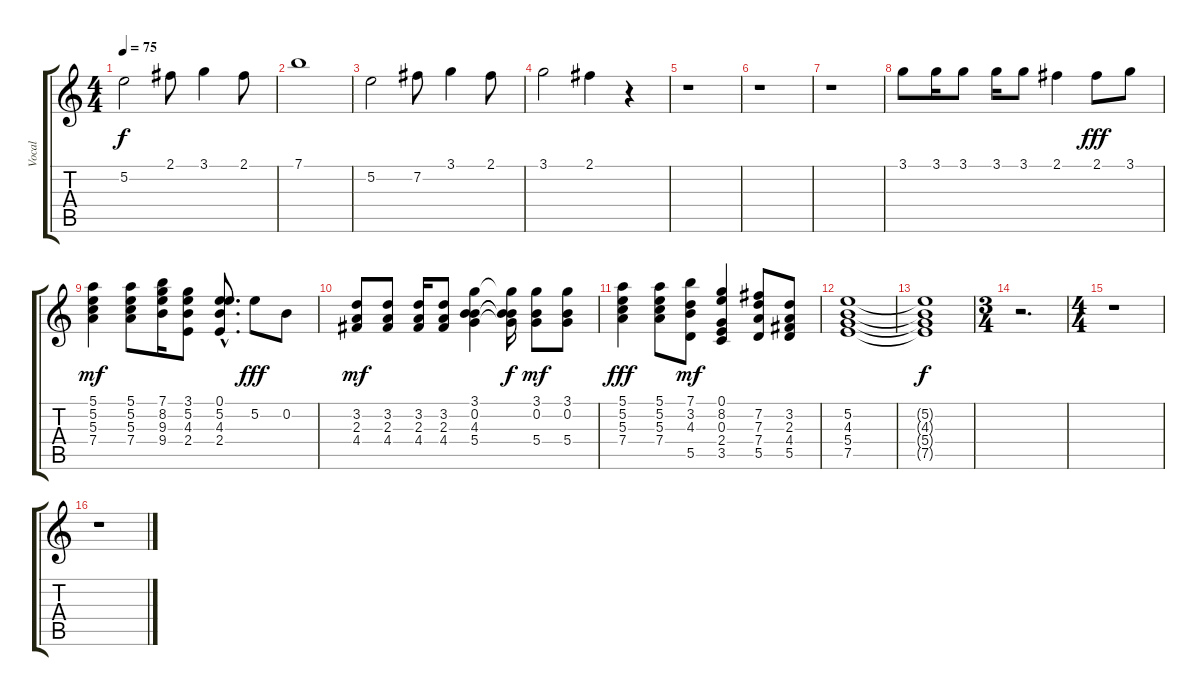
\track ("Vocal" "Vocal") {instrument overdrivenguitar}
\staff {score tabs}
\tuning (E4 B3 G3 D3 A2 E2) {hide}
\ts (4 4)
\tempo 75
\clef g2
\ks c
5.2.2{dy f} 2.1.8 3.1.4 2.1.8 |
7.1.1 |
5.2.2 7.2.8 3.1.4 2.1.8 |
3.1.2 2.1.4 r.4 |
r.1 |
r.1 |
r.1 |
3.1.8 3.1.16 3.1.8 3.1.16 3.1.8 2.1.4 2.1.8{dy fff} 3.1.8 |
(5.1 5.2 5.3 7.4).4{dy mf} (5.1 5.2 5.3 7.4).8 (7.1 8.2 9.3 9.4).16 (3.1 5.2 4.3 2.4).8 (0.1{hac} 5.2{hac} 4.3{hac} 2.4{hac}).8{d} 5.2.8{dy fff} 0.2.8 |
(3.2 2.3 4.4).8{dy mf} (3.2 2.3 4.4).8 (3.2 2.3 4.4).16 (3.2 2.3 4.4).8 (3.1 0.2 4.3 5.4).4 (3.1{t} 0.2{t} 4.3{t} 5.4{t}).16{dy f} (3.1 0.2 5.4).8{dy mf} (3.1 0.2 5.4).8 |
(5.1 5.2 5.3 7.4).4{dy fff} (5.1 5.2 5.3 7.4).8 (7.1 3.2 4.3 5.5).8{dy mf} (0.1 8.2 0.3 2.4 3.5).4 (7.2 7.3 7.4 5.5).8 (3.2 2.3 4.4 5.5).8 |
(5.2 4.3 5.4 7.5).1 |
(5.2{t} 4.3{t} 5.4{t} 7.5{t}).1{dy f} |
\ts (3 4)
r.2{d} |
\ts (4 4)
r.1 |
r.1
